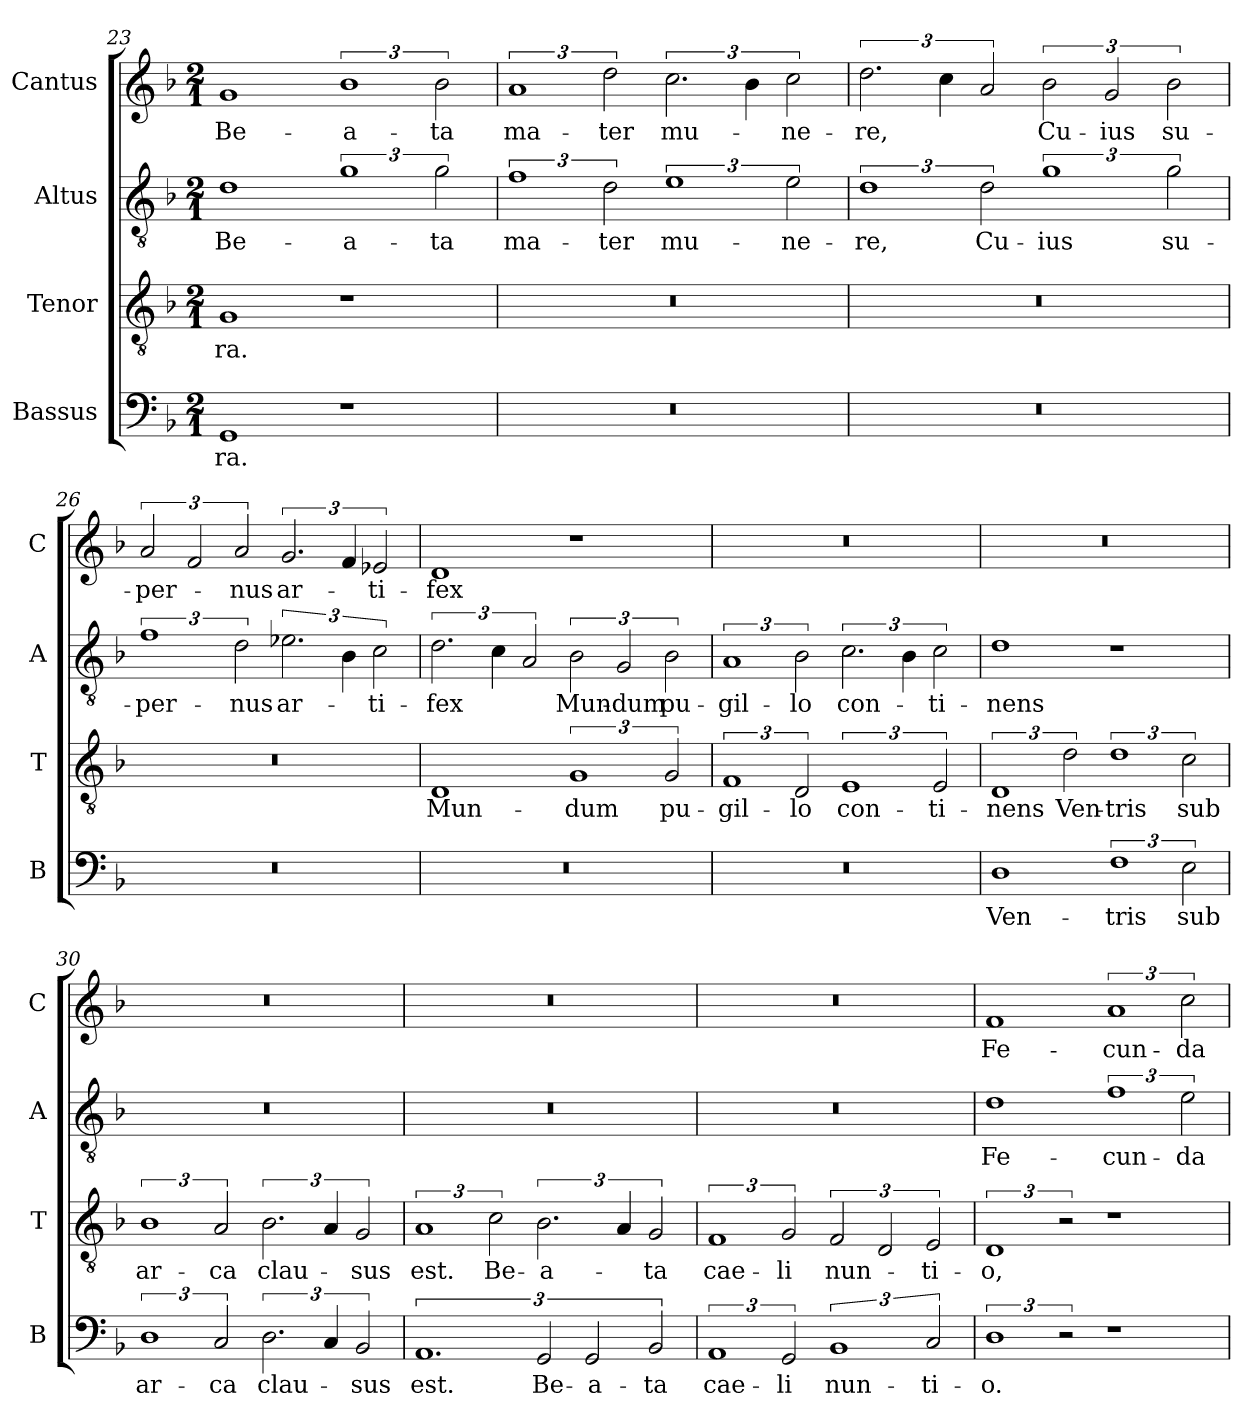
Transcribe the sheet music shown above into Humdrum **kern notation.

**kern	**text	**kern	**text	**kern	**text	**kern	**text
*part4	*part4	*part3	*part3	*part2	*part2	*part1	*part1
*staff4	*staff4	*staff3	*staff3	*staff2	*staff2	*staff1	*staff1
*I"Bassus	*	*I"Tenor	*	*I"Altus	*	*I"Cantus	*
*I'B	*	*I'T	*	*I'A	*	*I'C	*
*clefF4	*	*clefGv2	*	*clefGv2	*	*clefG2	*
*k[b-]	*	*k[b-]	*	*k[b-]	*	*k[b-]	*
*F:	*	*F:	*	*F:	*	*F:	*
*M2/1	*	*M2/1	*	*M2/1	*	*M2/1	*
=23	=23	=23	=23	=23	=23	=23	=23
1GG	-ra.	1G	-ra.	1d	Be-	1g	Be-
1r	.	1r	.	3%2g	-a-	3%2b-	-a-
.	.	.	.	3g	-ta	3b-	-ta
!!LO:LB:g=z
=24	=24	=24	=24	=24	=24	=24	=24
0r	.	0r	.	3%2f	ma-	3%2a	ma-
.	.	.	.	3d	-ter	3dd	-ter
.	.	.	.	3%2e	mu-	3.cc	mu-
.	.	.	.	.	.	6b-	.
.	.	.	.	3e	-ne-	3cc	-ne-
=25	=25	=25	=25	=25	=25	=25	=25
0r	.	0r	.	3%2d	-re,	3.dd	-re,
.	.	.	.	.	.	6cc	.
.	.	.	.	3d	Cu-	3a	.
.	.	.	.	3%2g	-ius	3b-	Cu-
.	.	.	.	.	.	3g	-ius
.	.	.	.	3g	su-	3b-	su-
=26	=26	=26	=26	=26	=26	=26	=26
0r	.	0r	.	3%2f	-per-	3a	-per-
.	.	.	.	.	.	3f	.
.	.	.	.	3d	-nus	3a	-nus
.	.	.	.	3.e-X	ar-	3.g	ar-
.	.	.	.	6B-	.	6f	.
.	.	.	.	3c	-ti-	3e-X	-ti-
!!LO:LB:g=z
=27	=27	=27	=27	=27	=27	=27	=27
0r	.	1D	Mun-	3.d	-fex	1d	-fex
.	.	.	.	6c	.	.	.
.	.	.	.	3A	.	.	.
.	.	3%2G	-dum	3B-	Mun-	1r	.
.	.	.	.	3G	-dum	.	.
.	.	3G	pu-	3B-	pu-	.	.
=28	=28	=28	=28	=28	=28	=28	=28
0r	.	3%2F	-gil-	3%2A	-gil-	0r	.
.	.	3D	-lo	3B-	-lo	.	.
.	.	3%2E	con-	3.c	con-	.	.
.	.	.	.	6B-	.	.	.
.	.	3E	-ti-	3c	-ti-	.	.
=29	=29	=29	=29	=29	=29	=29	=29
1D	Ven-	3%2D	-nens	1d	-nens	0r	.
.	.	3d	Ven-	.	.	.	.
3%2F	-tris	3%2d	-tris	1r	.	.	.
3E	sub	3c	sub	.	.	.	.
=30	=30	=30	=30	=30	=30	=30	=30
3%2D	ar-	3%2B-	ar-	0r	.	0r	.
3C	-ca	3A	-ca	.	.	.	.
3.D	clau-	3.B-	clau-	.	.	.	.
6C	.	6A	.	.	.	.	.
3BB-	-sus	3G	-sus	.	.	.	.
!!LO:LB:g=z
=31	=31	=31	=31	=31	=31	=31	=31
3%2.AA	est.	3%2A	est.	0r	.	0r	.
.	.	3c	Be-	.	.	.	.
3GG	Be-	3.B-	-a-	.	.	.	.
3GG	-a-	.	.	.	.	.	.
.	.	6A	.	.	.	.	.
3BB-	-ta	3G	-ta	.	.	.	.
=32	=32	=32	=32	=32	=32	=32	=32
3%2AA	cae-	3%2F	cae-	0r	.	0r	.
3GG	-li	3G	-li	.	.	.	.
3%2BB-	nun-	3F	nun-	.	.	.	.
.	.	3D	.	.	.	.	.
3C	-ti-	3E	-ti-	.	.	.	.
=33	=33	=33	=33	=33	=33	=33	=33
3%2D	-o.	3%2D	-o,	1d	Fe-	1f	Fe-
3r	.	3r	.	.	.	.	.
1r	.	1r	.	3%2f	-cun-	3%2a	-cun-
.	.	.	.	3e	-da	3cc	-da
=	=	=	=	=	=	=	=
*-	*-	*-	*-	*-	*-	*-	*-
